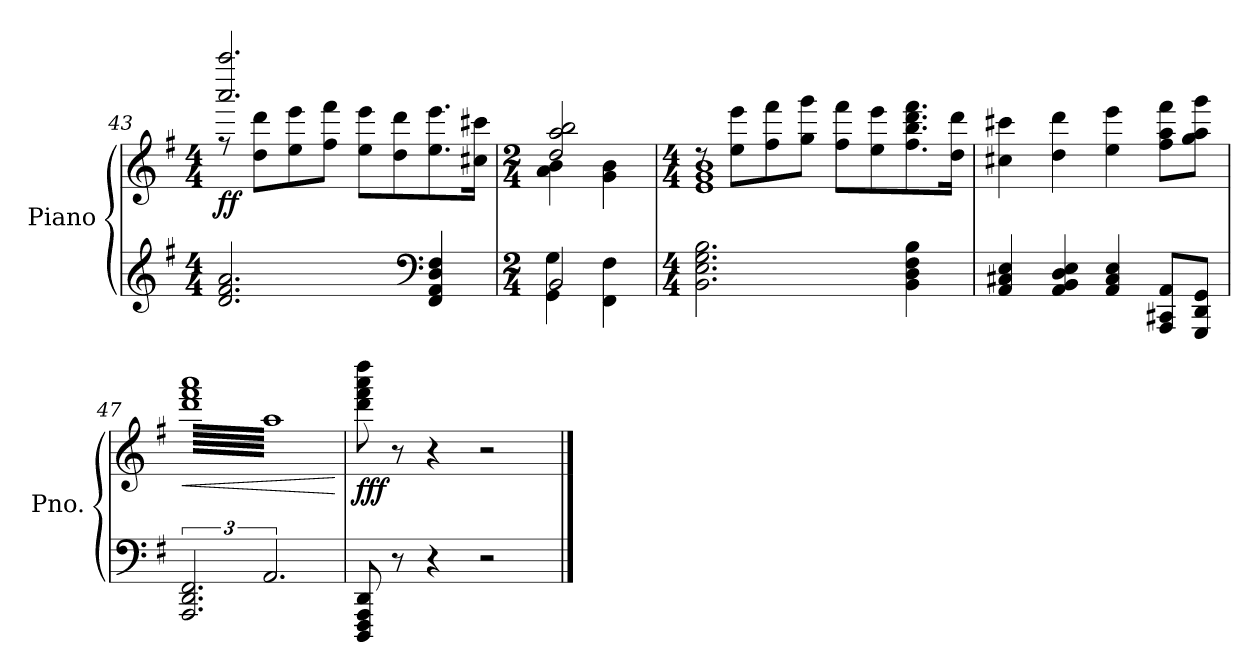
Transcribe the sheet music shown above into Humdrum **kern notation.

**kern	**kern	**dynam
*part1	*part1	*part1
*staff2	*staff1	*staff1/2
*I"Piano	*	*
*I'Pno.	*	*
*clefG2	*clefG2	*
*k[f#]	*k[f#]	*
*M4/4	*M4/4	*
=43	=43	=43
*	*^	*
!	!	!	!LO:DY:b
2.d/ 2.f#/ 2.a/	2.aaa/ 2.aaaa/	8rff	ff
.	.	8dd\ 8ddd\L	.
.	.	8ee\ 8eee\	.
.	.	8ff#\ 8fff#\J	.
.	.	8ee\ 8eee\L	.
.	.	8dd\ 8ddd\	.
*clefF4	*	*	*
4FF#/ 4AA/ 4D/ 4F#/	4ryy	8.ee\ 8.eee\	.
.	.	16cc#X\ 16ccc#X\Jk	.
=44	=44	=44	=44
*M2/4	*M2/4	*	*
*^	*	*	*
2BB/	4GG\ 4G\	2dd/ 2aa/ 2bb/	4a\ 4b\	.
.	4FF#\ 4F#\	.	4g\ 4b\	.
*v	*v	*	*	*
=45	=45	=45	=45
*M4/4	*M4/4	*	*
2.BB\ 2.E\ 2.G\ 2.B\	8rdd	1e 1g 1b	.
.	8ee\ 8eee\L	.	.
.	8ff#\ 8fff#\	.	.
.	8gg\ 8ggg\J	.	.
.	8ff#\ 8fff#\L	.	.
.	8ee\ 8eee\	.	.
4BB\ 4D\ 4F#\ 4B\	8.ff#\ 8.bb\ 8.ddd\ 8.fff#\	.	.
.	16dd\ 16ddd\Jk	.	.
*	*v	*v	*
=46	=46	=46
4AA/ 4C#X/ 4E/	4cc#X\ 4ccc#X\	.
4AA/ 4BB/ 4D/ 4E/	4dd\ 4ddd\	.
4AA/ 4C#/ 4E/	4ee\ 4eee\	.
8AAA/ 8CC#X/ 8AA/L	8ff#\ 8aa\ 8fff#\L	.
8GGG/ 8DD/ 8GG/J	8gg\ 8aa\ 8ggg\J	.
=47	=47	=47
!	!	!LO:HP:b
*	*tremolo	*
3.AAA 3.DD 3.FF#	64ddd 64fff# 64aaaLLLL	<
.	64aa	.
.	64ddd 64fff# 64aaa	.
.	64aa	.
.	64ddd 64fff# 64aaa	.
.	64aa	.
.	64ddd 64fff# 64aaa	.
.	64aa	.
.	64ddd 64fff# 64aaa	.
.	64aa	.
.	64ddd 64fff# 64aaa	.
.	64aa	.
.	64ddd 64fff# 64aaa	.
.	64aa	.
.	64ddd 64fff# 64aaa	.
.	64aa	.
.	64ddd 64fff# 64aaa	.
.	64aa	.
.	64ddd 64fff# 64aaa	.
.	64aa	.
.	64ddd 64fff# 64aaa	.
.	64aa	.
.	64ddd 64fff# 64aaa	.
.	64aa	.
.	64ddd 64fff# 64aaa	.
.	64aa	.
.	64ddd 64fff# 64aaa	.
.	64aa	.
.	64ddd 64fff# 64aaa	.
.	64aa	.
.	64ddd 64fff# 64aaa	.
.	64aa	.
3.AA	64ddd 64fff# 64aaa	.
.	64aa	.
.	64ddd 64fff# 64aaa	.
.	64aa	.
.	64ddd 64fff# 64aaa	.
.	64aa	.
.	64ddd 64fff# 64aaa	.
.	64aa	.
.	64ddd 64fff# 64aaa	.
.	64aa	.
.	64ddd 64fff# 64aaa	.
.	64aa	.
.	64ddd 64fff# 64aaa	.
.	64aa	.
.	64ddd 64fff# 64aaa	.
.	64aa	.
.	64ddd 64fff# 64aaa	.
.	64aa	.
.	64ddd 64fff# 64aaa	.
.	64aa	.
.	64ddd 64fff# 64aaa	.
.	64aa	.
.	64ddd 64fff# 64aaa	.
.	64aa	.
.	64ddd 64fff# 64aaa	.
.	64aa	.
.	64ddd 64fff# 64aaa	.
.	64aa	.
.	64ddd 64fff# 64aaa	.
.	64aa	.
.	64ddd 64fff# 64aaa	.
.	64aaJJJJ	.
*	*Xtremolo	*
.	.	[
=48	=48	=48
!	!	!LO:DY:b
8DDD/ 8FFF#/ 8AAA/ 8DD/	8ddd\ 8fff#\ 8aaa\ 8dddd\	fff
.	.	.
.	.	.
.	.	.
.	.	.
.	.	.
.	.	.
.	.	.
8r	8r	.
.	.	.
.	.	.
.	.	.
.	.	.
.	.	.
.	.	.
.	.	.
4r	4r	.
.	.	.
.	.	.
.	.	.
.	.	.
.	.	.
.	.	.
.	.	.
.	.	.
.	.	.
.	.	.
.	.	.
.	.	.
.	.	.
.	.	.
.	.	.
2r	2r	.
==	==	==
*-	*-	*-
